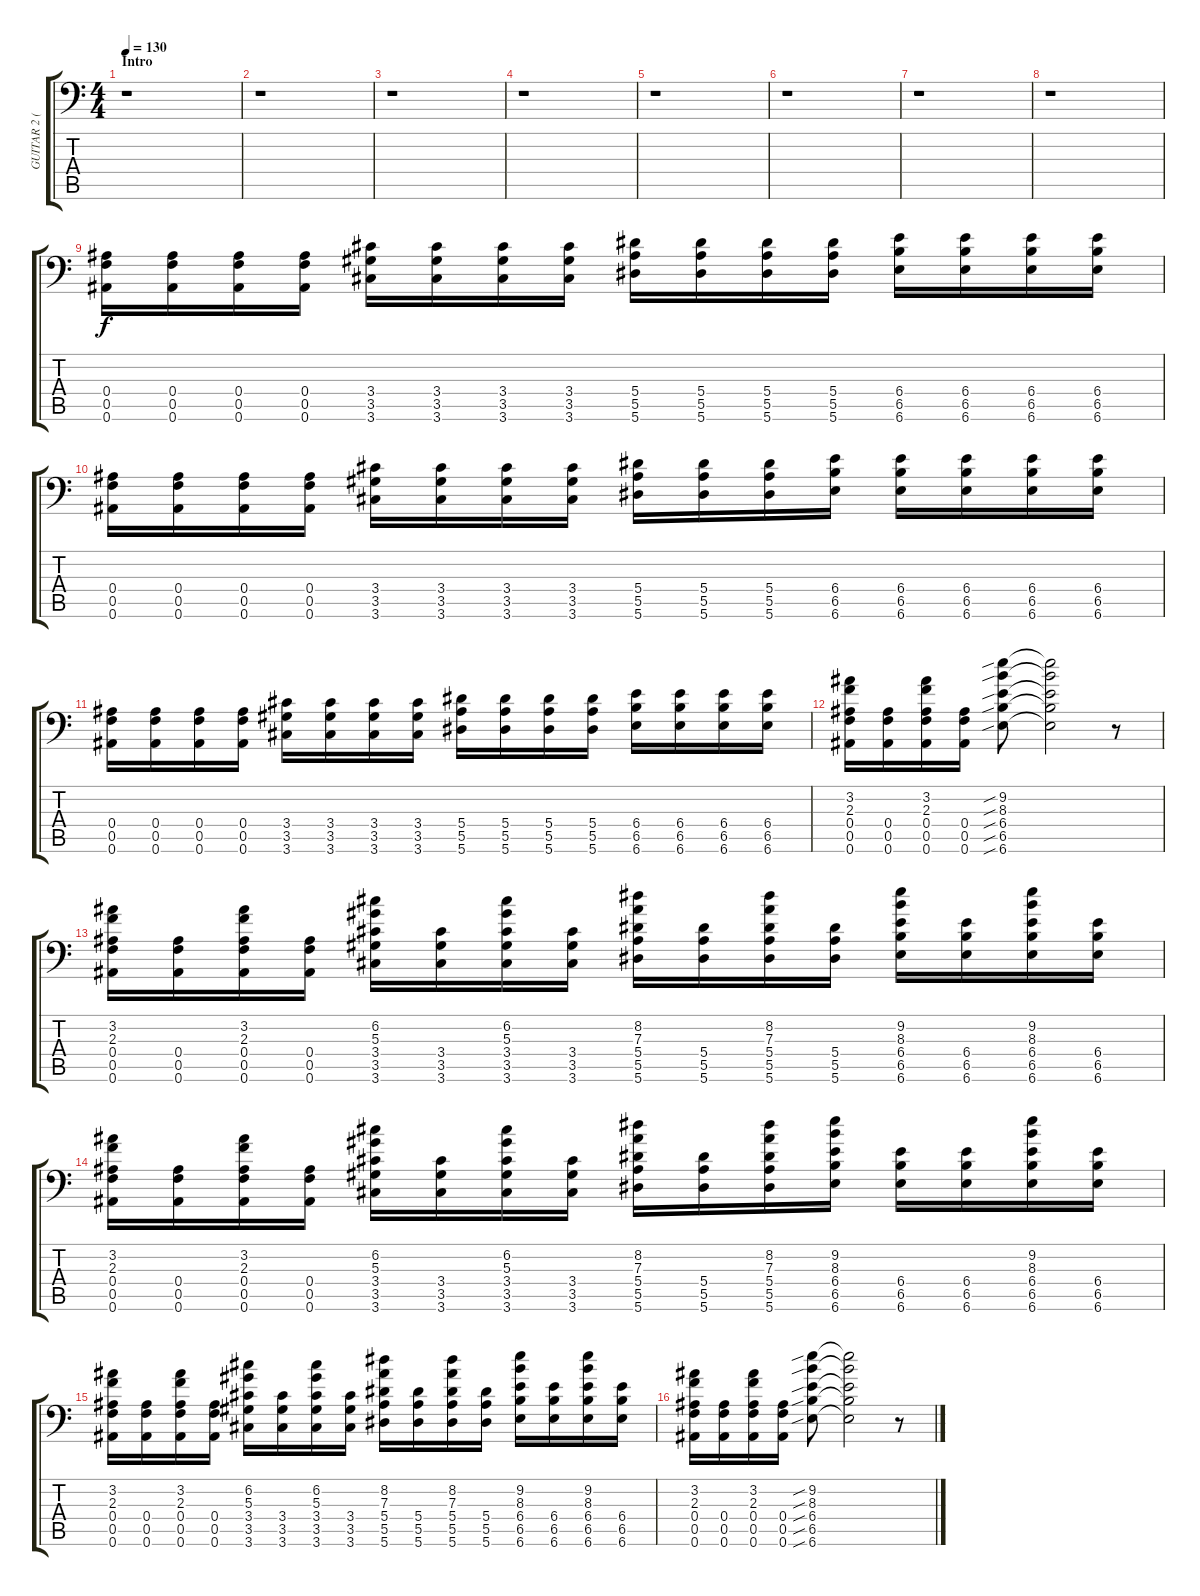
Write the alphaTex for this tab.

\track ("GUITAR 2 (Bb)" "GUITAR 2 (") {instrument distortionguitar}
\staff {score tabs}
\tuning (C4 G3 Eb3 Bb2 F2 Bb1) {hide}
\ts (4 4)
\section ("" "Intro")
\tempo 130
\clef f4
\ks c
r.1{dy f instrument distortionguitar} |
r.1 |
r.1 |
r.1 |
r.1 |
r.1 |
r.1 |
r.1 |
(0.4 0.5 0.6).16 (0.4 0.5 0.6).16 (0.4 0.5 0.6).16 (0.4 0.5 0.6).16 (3.4 3.5 3.6).16 (3.4 3.5 3.6).16 (3.4 3.5 3.6).16 (3.4 3.5 3.6).16 (5.4 5.5 5.6).16 (5.4 5.5 5.6).16 (5.4 5.5 5.6).16 (5.4 5.5 5.6).16 (6.4 6.5 6.6).16 (6.4 6.5 6.6).16 (6.4 6.5 6.6).16 (6.4 6.5 6.6).16 |
(0.4 0.5 0.6).16 (0.4 0.5 0.6).16 (0.4 0.5 0.6).16 (0.4 0.5 0.6).16 (3.4 3.5 3.6).16 (3.4 3.5 3.6).16 (3.4 3.5 3.6).16 (3.4 3.5 3.6).16 (5.4 5.5 5.6).16 (5.4 5.5 5.6).16 (5.4 5.5 5.6).16 (6.4 6.5 6.6).16 (6.4 6.5 6.6).16 (6.4 6.5 6.6).16 (6.4 6.5 6.6).16 (6.4 6.5 6.6).16 |
(0.4 0.5 0.6).16 (0.4 0.5 0.6).16 (0.4 0.5 0.6).16 (0.4 0.5 0.6).16 (3.4 3.5 3.6).16 (3.4 3.5 3.6).16 (3.4 3.5 3.6).16 (3.4 3.5 3.6).16 (5.4 5.5 5.6).16 (5.4 5.5 5.6).16 (5.4 5.5 5.6).16 (5.4 5.5 5.6).16 (6.4 6.5 6.6).16 (6.4 6.5 6.6).16 (6.4 6.5 6.6).16 (6.4 6.5 6.6).16 |
(3.2 2.3 0.4 0.5 0.6).16 (0.4 0.5 0.6).16 (3.2 2.3 0.4 0.5 0.6).16 (0.4 0.5 0.6).16 (9.2{sib} 8.3{sib} 6.4{sib} 6.5{sib} 6.6{sib}).8 (9.2{t} 8.3{t} 6.4{t} 6.5{t} 6.6{t}).2 r.8 |
(3.2 2.3 0.4 0.5 0.6).16 (0.4 0.5 0.6).16 (3.2 2.3 0.4 0.5 0.6).16 (0.4 0.5 0.6).16 (6.2 5.3 3.4 3.5 3.6).16 (3.4 3.5 3.6).16 (6.2 5.3 3.4 3.5 3.6).16 (3.4 3.5 3.6).16 (8.2 7.3 5.4 5.5 5.6).16 (5.4 5.5 5.6).16 (8.2 7.3 5.4 5.5 5.6).16 (5.4 5.5 5.6).16 (9.2 8.3 6.4 6.5 6.6).16 (6.4 6.5 6.6).16 (9.2 8.3 6.4 6.5 6.6).16 (6.4 6.5 6.6).16 |
(3.2 2.3 0.4 0.5 0.6).16 (0.4 0.5 0.6).16 (3.2 2.3 0.4 0.5 0.6).16 (0.4 0.5 0.6).16 (6.2 5.3 3.4 3.5 3.6).16 (3.4 3.5 3.6).16 (6.2 5.3 3.4 3.5 3.6).16 (3.4 3.5 3.6).16 (8.2 7.3 5.4 5.5 5.6).16 (5.4 5.5 5.6).16 (8.2 7.3 5.4 5.5 5.6).16 (9.2 8.3 6.4 6.5 6.6).16 (6.4 6.5 6.6).16 (6.4 6.5 6.6).16 (9.2 8.3 6.4 6.5 6.6).16 (6.4 6.5 6.6).16 |
(3.2 2.3 0.4 0.5 0.6).16 (0.4 0.5 0.6).16 (3.2 2.3 0.4 0.5 0.6).16 (0.4 0.5 0.6).16 (6.2 5.3 3.4 3.5 3.6).16 (3.4 3.5 3.6).16 (6.2 5.3 3.4 3.5 3.6).16 (3.4 3.5 3.6).16 (8.2 7.3 5.4 5.5 5.6).16 (5.4 5.5 5.6).16 (8.2 7.3 5.4 5.5 5.6).16 (5.4 5.5 5.6).16 (9.2 8.3 6.4 6.5 6.6).16 (6.4 6.5 6.6).16 (9.2 8.3 6.4 6.5 6.6).16 (6.4 6.5 6.6).16 |
(3.2 2.3 0.4 0.5 0.6).16 (0.4 0.5 0.6).16 (3.2 2.3 0.4 0.5 0.6).16 (0.4 0.5 0.6).16 (9.2{sib} 8.3{sib} 6.4{sib} 6.5{sib} 6.6{sib}).8 (9.2{t} 8.3{t} 6.4{t} 6.5{t} 6.6{t}).2 r.8
